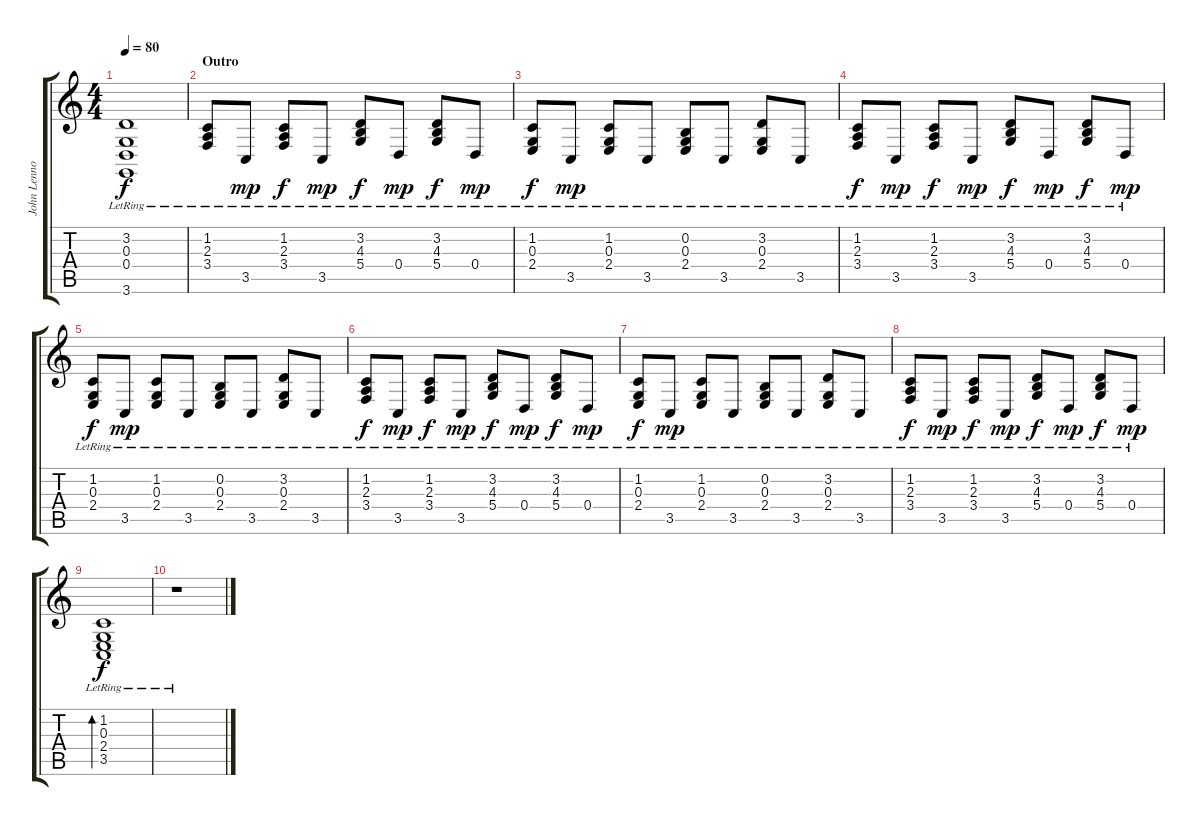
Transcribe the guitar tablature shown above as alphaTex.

\track ("John Lennon (Piano)" "John Lenno") {instrument acousticgrandpiano}
\staff {score tabs}
\tuning (E4 B3 G3 D3 A2 E2) {hide}
\ts (4 4)
\tempo 80
\clef g2
\ks c
(3.2{lr} 0.3{lr} 0.4{lr} 3.6{lr}).1{dy f} |
\section ("" "Outro")
(1.2{lr} 2.3{lr} 3.4{lr}).8 3.5{lr}.8{dy mp} (1.2{lr} 2.3{lr} 3.4{lr}).8{dy f} 3.5{lr}.8{dy mp} (3.2{lr} 4.3{lr} 5.4{lr}).8{dy f} 0.4{lr}.8{dy mp} (3.2{lr} 4.3{lr} 5.4{lr}).8{dy f} 0.4{lr}.8{dy mp} |
(1.2{lr} 0.3{lr} 2.4{lr}).8{dy f} 3.5{lr}.8{dy mp} (1.2{lr} 0.3{lr} 2.4{lr}).8 3.5{lr}.8 (0.2{lr} 0.3{lr} 2.4{lr}).8 3.5{lr}.8 (3.2{lr} 0.3{lr} 2.4{lr}).8 3.5{lr}.8 |
(1.2{lr} 2.3{lr} 3.4{lr}).8{dy f} 3.5{lr}.8{dy mp} (1.2{lr} 2.3{lr} 3.4{lr}).8{dy f} 3.5{lr}.8{dy mp} (3.2{lr} 4.3{lr} 5.4{lr}).8{dy f} 0.4{lr}.8{dy mp} (3.2{lr} 4.3{lr} 5.4{lr}).8{dy f} 0.4{lr}.8{dy mp} |
(1.2{lr} 0.3{lr} 2.4{lr}).8{dy f} 3.5{lr}.8{dy mp} (1.2{lr} 0.3{lr} 2.4{lr}).8 3.5{lr}.8 (0.2{lr} 0.3{lr} 2.4{lr}).8 3.5{lr}.8 (3.2{lr} 0.3{lr} 2.4{lr}).8 3.5{lr}.8 |
(1.2{lr} 2.3{lr} 3.4{lr}).8{dy f} 3.5{lr}.8{dy mp} (1.2{lr} 2.3{lr} 3.4{lr}).8{dy f} 3.5{lr}.8{dy mp} (3.2{lr} 4.3{lr} 5.4{lr}).8{dy f} 0.4{lr}.8{dy mp} (3.2{lr} 4.3{lr} 5.4{lr}).8{dy f} 0.4{lr}.8{dy mp} |
(1.2{lr} 0.3{lr} 2.4{lr}).8{dy f} 3.5{lr}.8{dy mp} (1.2{lr} 0.3{lr} 2.4{lr}).8 3.5{lr}.8 (0.2{lr} 0.3{lr} 2.4{lr}).8 3.5{lr}.8 (3.2{lr} 0.3{lr} 2.4{lr}).8 3.5{lr}.8 |
(1.2{lr} 2.3{lr} 3.4{lr}).8{dy f} 3.5{lr}.8{dy mp} (1.2{lr} 2.3{lr} 3.4{lr}).8{dy f} 3.5{lr}.8{dy mp} (3.2{lr} 4.3{lr} 5.4{lr}).8{dy f} 0.4{lr}.8{dy mp} (3.2{lr} 4.3{lr} 5.4{lr}).8{dy f} 0.4{lr}.8{dy mp} |
(1.2{lr} 0.3{lr} 2.4{lr} 3.5).1{bd 240 dy f} |
r.1
